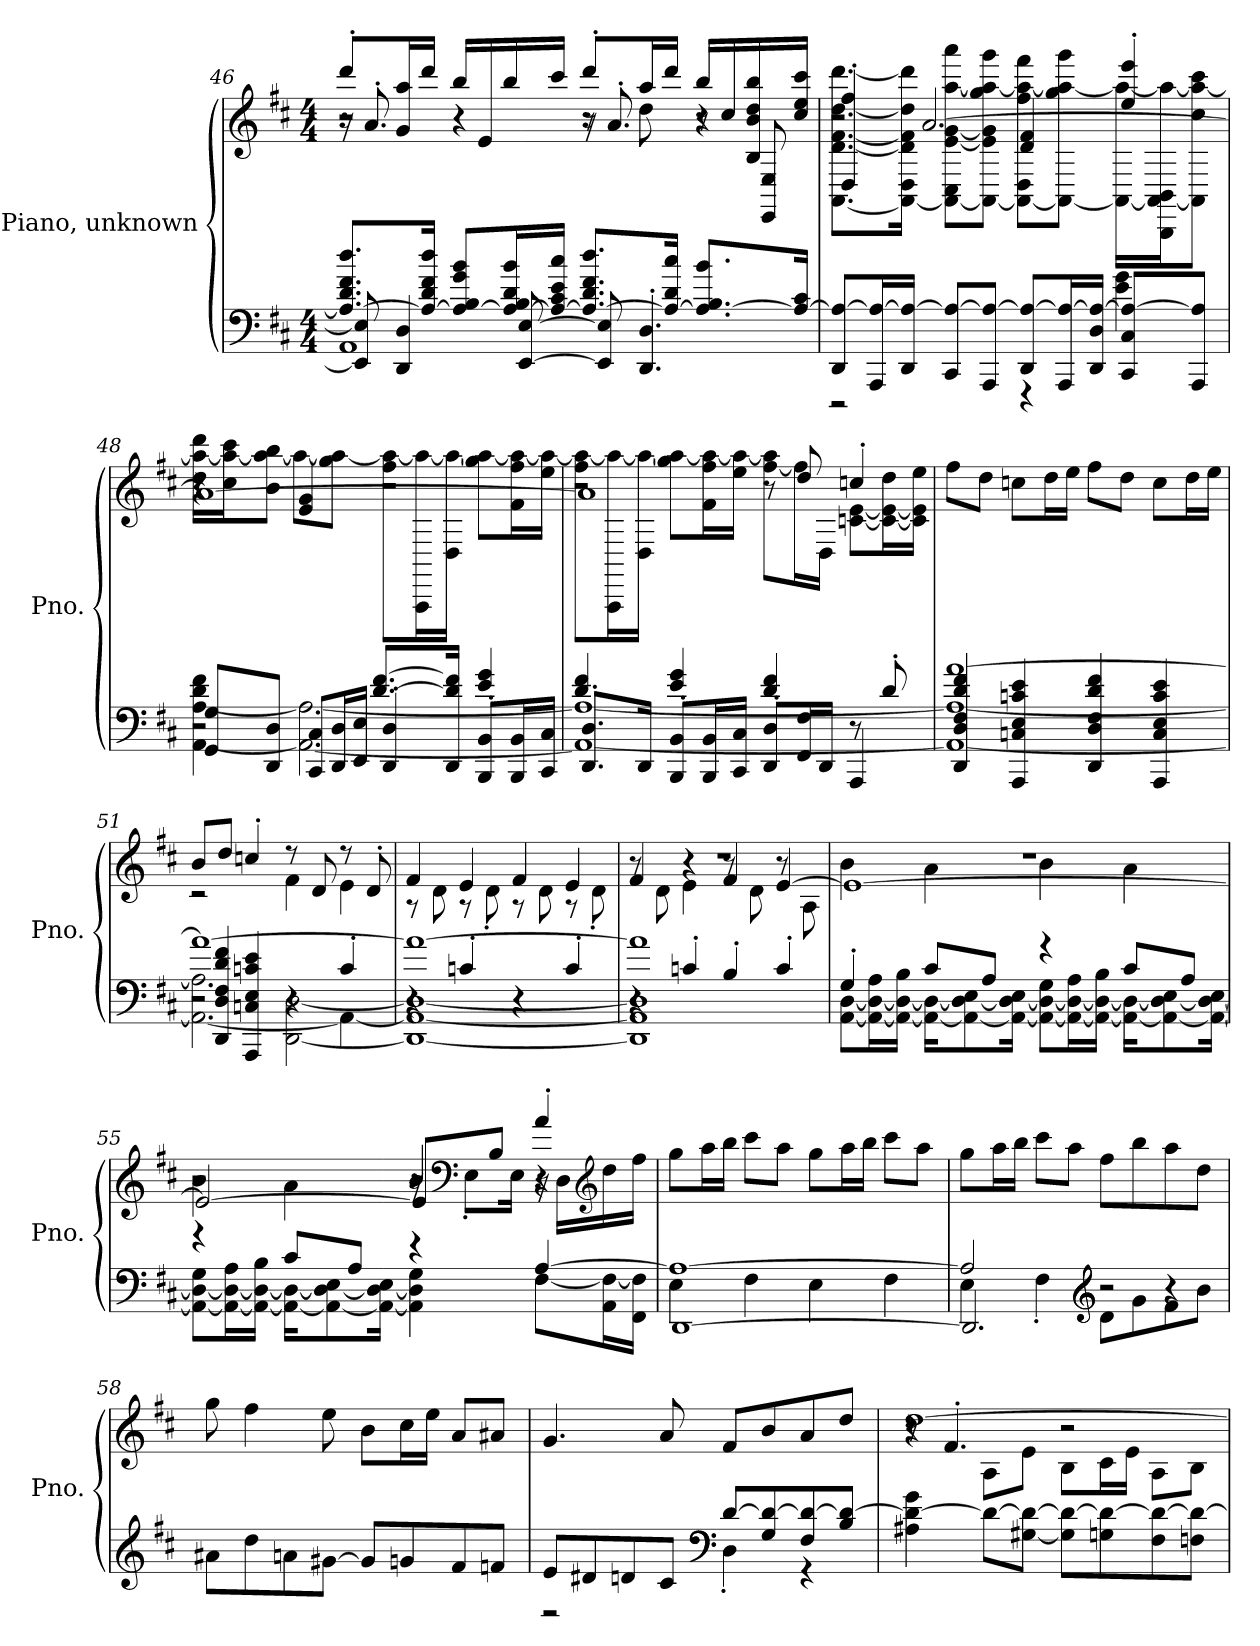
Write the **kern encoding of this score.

**kern	**kern
*part1	*part1
*staff2	*staff1
*I"Piano, unknown	*
*I'Pno.	*
*clefF4	*clefG2
*k[f#c#]	*k[f#c#]
*M4/4	*M4/4
=46	=46
*^	*^
*	*^	*	*^
8.A/_ 8.d/ 8.f#/ 8.dd/L	1AA	8EE/] 8E/]	8ddd'/L	2r	16r
.	.	.	.	.	8.a'/
.	.	4DD/ 4D/	16g/ 16aa/L	.	.
16A/_ 16d/ 16f#/ 16dd/Jk	.	.	16ddd/JJ	.	.
8A/_ 8B/ 8g/ 8b/L	.	.	16bb/LL	.	4r
.	.	.	16e/	.	.
16A/_ 16B/ 16d/ 16b/L	.	[8EE/ [8E/	16bb/	.	.
16A/_ 16c#/ 16e/ 16cc#/JJ	.	.	16ccc#/JJ	.	.
8.A/_ 8.d/ 8.f#/ 8.dd/L	.	8EE/] 8E/]	8ddd'/L	8r	16r
.	.	.	.	.	8.a'/
.	.	4.DD/' 4.D/'	16aa/L	8dd\	.
16A/_ 16d/ 16cc#/Jk	.	.	16ddd/JJ	.	.
8.A/_ 8.B/ 8.b/L	.	.	16bb/LL	4r	8r
.	.	.	16cc#/	.	.
.	.	.	16B/ 16b/ 16dd/ 16bb/	.	8EE/ 8E/
16A/_ 16c#/Jk	.	.	16cc#/ 16ee/ 16ccc#/JJ	.	.
*	*v	*v	*	*	*
!!LO:LB:g=z	!!	!!
=47	=47	=47	=47	=47
8DD/ 8A/_L	2r	2r	[8.AA\ [8.d\ [8.f#\ [8.dd\ [8.ddd\L	4D/' 4ff#/'
16AAA/ 16A/_L	.	.	.	.
16DD/ 16A/_JJ	.	.	16AA\_ 16D\ 16d\] 16f#\] 16dd\] 16ddd\]Jk	.
8CC#/ 8A/_L	.	.	8AA\_ 8C#\ [8e\ [8g\ [8aa\ 8aaa\L	[2.a/
8AAA/ 8A/_J	.	.	8AA\_ 8e\] 8g\] 8gg\ 8aa\_ 8ggg\J	.
8DD/ 8A/_L	4r	4d/ 4f#/	8AA\_ 8D\ 8ff#\ 8aa\_ 8fff#\L	.
16AAA/ 16A/_L	.	.	8AA\_ 8gg\ 8aa\_ 8ggg\J	.
16DD/ 16D/ 16A/_JJ	.	.	.	.
8CC#/ 8C#/ 8A/_L	4e\ 4g\	4ee/' 4eee/'	16AA\_ 16aa\_LL	.
.	.	.	16BBB\ 16AA\_ 16BB\ 16aa\_J	.
8AAA/ 8A/]J	.	.	8AA\] 8cc#\ 8aa\_ 8ccc#\J	.
=48	=48	=48	=48	=48
*	*^	*	*	*
2r	[4AA\ [4A\ 4d\ 4f#\	8GG/ 8G/L	4r	16dd\ 16aa\_ 16ddd\LL	1a_
.	.	.	.	16cc#\ 16aa\_ 16ccc#\J	.
.	.	8DD/ 8D/J	.	8b\ 8aa\_ 8bb\J	.
.	2.AA\_ 2.A\_	8CC#/ 8C#/L	4e/ 4g/	8aa\L_	.
.	.	16DD/ 16D/L	.	8gg\ 8aa\_J	.
.	.	16EE/ 16E/JJ	.	.	.
4DD/' 4D/'	.	[8.d/ [8.f#/L	2r	8ff#\ 8aa\_L	.
.	.	.	.	16AAA\ 16aa\_L	.
.	.	16DD/ 16d/] 16f#/]Jk	.	16D\ 16aa\_JJ	.
4e/ 4g/	.	8BBB/' 8BB/'L	.	8gg\ 8aa\_L	.
.	.	16BBB/ 16BB/L	.	16f#\ 16ff#\ 16aa\_L	.
.	.	16CC#/ 16C#/JJ	.	16ee\ 16aa\_JJ	.
!!LO:LB:g=z	!!	!!
=49	=49	=49	=49	=49	=49
4d/ 4f#/	1AA_ 1A_	8.DD/' 8.D/'L	2r	8ff#\ 8aa\_L	1a]
.	.	.	.	16AAA\ 16aa\_L	.
.	.	16DD/Jk	.	16D\ 16aa\_JJ	.
4e/ 4g/	.	8BBB/' 8BB/'L	.	8gg\ 8aa\_L	.
.	.	16BBB/ 16BB/L	.	16f#\ 16ff#\ 16aa\_L	.
.	.	16CC#/ 16C#/JJ	.	16ee\ 16aa\_JJ	.
4d/ 4f#/	.	8DD/' 8D/'L	8r	[8ff#\ 8aa\]L	.
.	.	16FF#/ 16F#/L	8dd/	16ff#\L]	.
.	.	16DD/JJ	.	16D\JJ	.
4AAA/	.	8r	4ccn'/	[8cn\ [8e\L	.
.	.	8d'/	.	16c\_ 16e\_ 16dd\L	.
.	.	.	.	16c\] 16e\] 16ee\JJ	.
*	*	*	*v	*v	*v
=50	=50	=50	=50
[1a	1AA_ 1A_	4DD/ 4D/ 4F#/ 4d/ 4f#/	8ff#\L
.	.	.	8dd\J
.	.	4AAA/ 4Cn/ 4E/ 4cn/ 4e/	8ccn\L
.	.	.	16dd\L
.	.	.	16ee\JJ
.	.	4DD/ 4D/ 4F#/ 4d/ 4f#/	8ff#\L
.	.	.	8dd\J
.	.	4AAA/ 4C/ 4E/ 4c/ 4e/	8cc\L
.	.	.	16dd\L
.	.	.	16ee\JJ
=51	=51	=51	=51
*	*	*^	*^
1a_	2.AA\_ 2.A\]	4DD/ 4D/ 4F#/ 4d/ 4f#/	2r	8b/L	2r
.	.	.	.	8dd/J	.
.	.	4AAA/ 4Cn/ 4E/ 4cn/ 4e/	.	4ccn'/	.
.	.	4r	[2DD\ [2D\	8r	4f#\
.	.	.	.	8d/	.
.	4AA\_	4c'/	.	8r	4e\
.	.	.	.	8d'/	.
!!LO:LB:g=z	!!
=52	=52	=52	=52	=52	=52
1a_	1AA_	4r	1DD_ 1D_	4f#/	8r
.	.	.	.	.	8d\
.	.	4cn'/	.	4e/	8r
.	.	.	.	.	8d'\
.	.	4r	.	4f#/	8r
.	.	.	.	.	8d\
.	.	4c'/	.	4e/	8r
.	.	.	.	.	8d'\
=53	=53	=53	=53	=53	=53
*	*	*	*	*	*^
1a]	1AA]	4r	1DD] 1D]	1r	8r	4f#/
.	.	.	.	.	8d\	.
.	.	4cn'/	.	.	4e\	4r
.	.	4B'/	.	.	8r	4f#/
.	.	.	.	.	8d\	.
.	.	4c'/	.	.	8r	[4e/
.	.	.	.	.	8A\	.
*	*v	*v	*v	*	*	*
=54	=54	=54	=54	=54
4G'/	[8AA\ [8D\L	1r	4b\	1e_
.	16AA\_ 16D\_ 16A\L	.	.	.
.	16AA\_ 16D\_ 16B\JJ	.	.	.
8c#/L	16AA\_ 16D\_KL	.	4a\	.
.	8AA\_ 8D\_ 8E\	.	.	.
8A/J	.	.	.	.
.	16AA\_ 16D\_ 16E\Jk	.	.	.
4r	8AA\_ 8D\_ 8G\L	.	4b\	.
.	16AA\_ 16D\_ 16A\L	.	.	.
.	16AA\_ 16D\_ 16B\JJ	.	.	.
8c#/L	16AA\_ 16D\_KL	.	4a\	.
.	8AA\_ 8D\_ 8E\	.	.	.
8A/J	.	.	.	.
.	16AA\_ 16D\_ 16E\Jk	.	.	.
!!LO:LB:g=z	!!	!!
=55	=55	=55	=55	=55
4r	8AA\_ 8D\_ 8G\L	2r	4b\	2e/_
.	16AA\_ 16D\_ 16A\L	.	.	.
.	16AA\_ 16D\_ 16B\JJ	.	.	.
8c#/L	16AA\_ 16D\_KL	.	4a\	.
.	8AA\_ 8D\_ 8E\	.	.	.
8A/J	.	.	.	.
.	16AA\_ 16D\_ 16E\Jk	.	.	.
4r	4AA\] 4D\] 4G\	4b/	16r	8e/L]
*	*	*clefF4	*	*
.	.	.	8E'\L	.
.	.	.	.	8B/J
.	.	.	16E\Jk	.
[4A/	[8F#\L	4a'/	16r	4r
.	.	.	16D\LL	.
*	*	*clefG2	*	*
.	16AA\ 16F#\_L	.	16dd\	.
.	16FF#\ 16F#\]JJ	.	16ff#\JJ	.
*	*	*v	*v	*v
=56	=56	=56
*	*^	*
1A_	4E\	[1DD	8gg\L
.	.	.	16aa\L
.	.	.	16bb\JJ
.	4F#\	.	8ccc#\L
.	.	.	8aa\J
.	4E\	.	8gg\L
.	.	.	16aa\L
.	.	.	16bb\JJ
.	4F#\	.	8ccc#\L
.	.	.	8aa\J
!!LO:LB:g=z
=57	=57	=57	=57
2A/]	4E\	2.DD/]	8gg\L
.	.	.	16aa\L
.	.	.	16bb\JJ
.	4F#'\	.	8ccc#\L
.	.	.	8aa\J
*clefG2	*	*	*
2r	8d\L	.	8ff#\L
.	8g\	.	8bb\
.	8f#\	4r	8aa\
.	8b\J	.	8dd\J
*v	*v	*v	*
=58	=58
8a#X\L	8gg\
8dd\	4ff#\
8an\	.
[8g#X\J	8ee\
8g#/L]	8b\L
8gn/	16cc#\L
.	16ee\JJ
8f#/	8a/L
8fn/J	8a#X/J
=59	=59
*^	*
8e/L	2r	4.g/
8d#X/	.	.
8dn/	.	.
8c#/J	.	8a/
*clefF4	*	*
[8d/L	4D'\	8f#/L
8G/ 8d/_	.	8b/
8F#/ 8d/_	4r	8a/
8B/ 8d/_J	.	8dd/J
*v	*v	*
!!LO:PB:g=z
=60	=60
*	*^
*	*	*^
4A#X\ 4d\_ 4g\	[1dd	4r	8r
.	.	.	4.f#'/
8d\L_	.	8A\L	.
[8G#X\ 8d\_J	.	8e\J	.
8G#\] 8d\_L	.	8B\L	2r
8Gn\ 8d\_	.	16c#\L	.
.	.	16e\JJ	.
8F#\ 8d\_	.	8A\L	.
8Fn\ 8d\_J	.	8B\J	.
*	*v	*v	*v
=	=
*-	*-
